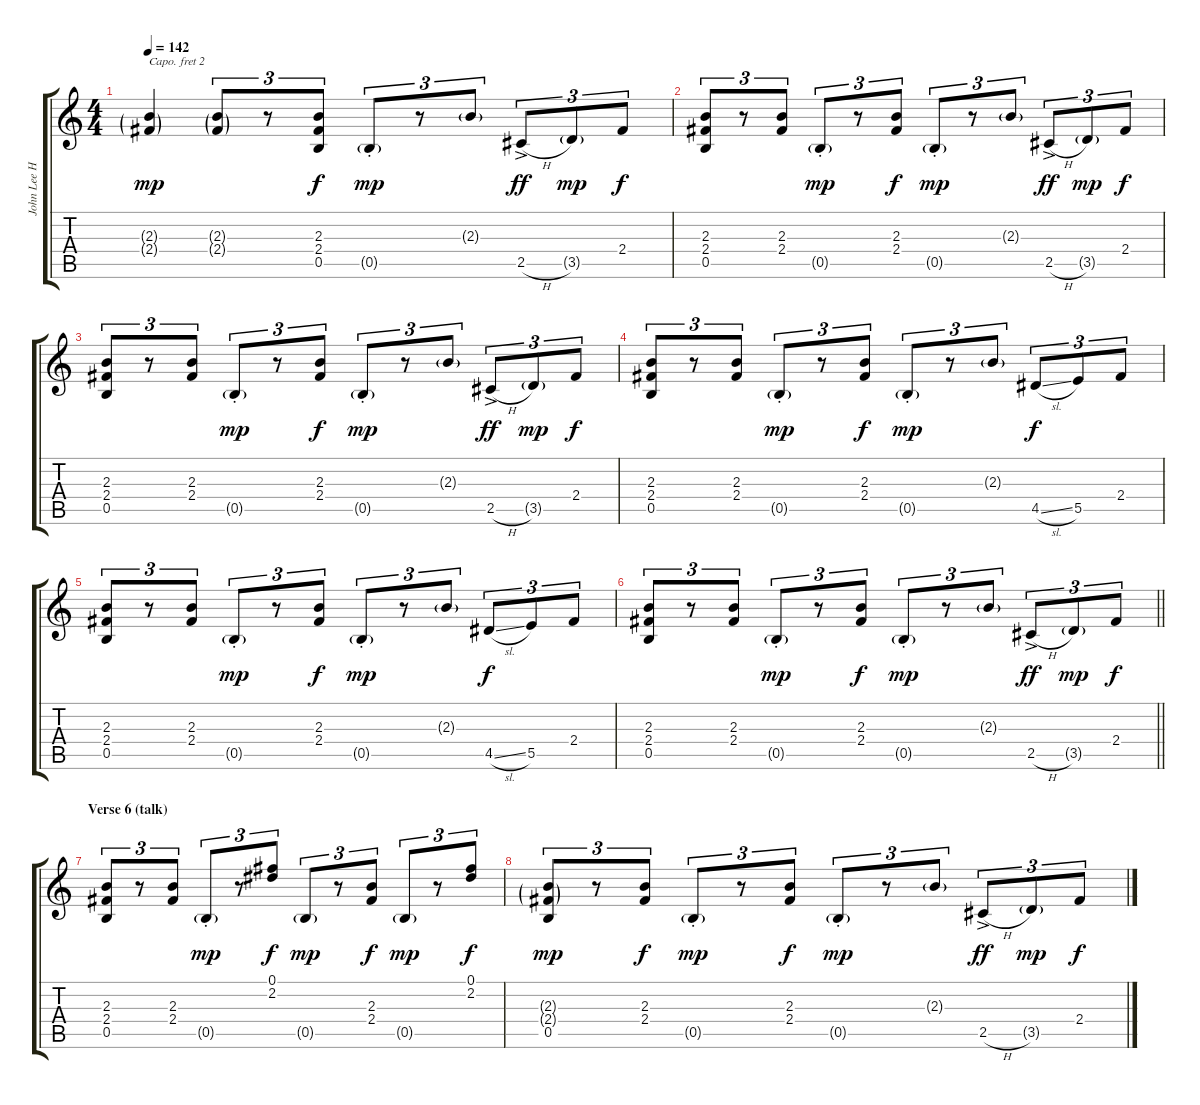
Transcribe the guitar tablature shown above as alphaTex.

\track ("John Lee Hooker" "John Lee H") {instrument acousticguitarnylon}
\staff {score tabs}
\capo 2
\tuning (E4 B3 G3 D3 A2 E2) {hide}
\ts (4 4)
\tempo 142
\clef g2
\ks c
(2.3{g} 2.4{g}).4{dy mp} (2.3{g} 2.4{g}).8{tu (3 2)} r.8{tu (3 2)} (2.3 2.4 0.5).8{tu (3 2) dy f} 0.5{g st}.8{tu (3 2) dy mp} r.8{tu (3 2)} 2.3{g}.8{tu (3 2)} 2.5{h ac}.8{tu (3 2) dy ff} 3.5{g}.8{tu (3 2) dy mp} 2.4.8{tu (3 2) dy f} |
(2.3 2.4 0.5).8{tu (3 2)} r.8{tu (3 2)} (2.3 2.4).8{tu (3 2)} 0.5{g st}.8{tu (3 2) dy mp} r.8{tu (3 2)} (2.3 2.4).8{tu (3 2) dy f} 0.5{g st}.8{tu (3 2) dy mp} r.8{tu (3 2)} 2.3{g}.8{tu (3 2)} 2.5{h ac}.8{tu (3 2) dy ff} 3.5{g}.8{tu (3 2) dy mp} 2.4.8{tu (3 2) dy f} |
(2.3 2.4 0.5).8{tu (3 2)} r.8{tu (3 2)} (2.3 2.4).8{tu (3 2)} 0.5{g st}.8{tu (3 2) dy mp} r.8{tu (3 2)} (2.3 2.4).8{tu (3 2) dy f} 0.5{g st}.8{tu (3 2) dy mp} r.8{tu (3 2)} 2.3{g}.8{tu (3 2)} 2.5{h ac}.8{tu (3 2) dy ff} 3.5{g}.8{tu (3 2) dy mp} 2.4.8{tu (3 2) dy f} |
(2.3 2.4 0.5).8{tu (3 2)} r.8{tu (3 2)} (2.3 2.4).8{tu (3 2)} 0.5{g st}.8{tu (3 2) dy mp} r.8{tu (3 2)} (2.3 2.4).8{tu (3 2) dy f} 0.5{g st}.8{tu (3 2) dy mp} r.8{tu (3 2)} 2.3{g}.8{tu (3 2)} 4.5{sl}.8{tu (3 2) dy f} 5.5.8{tu (3 2)} 2.4.8{tu (3 2)} |
(2.3 2.4 0.5).8{tu (3 2)} r.8{tu (3 2)} (2.3 2.4).8{tu (3 2)} 0.5{g st}.8{tu (3 2) dy mp} r.8{tu (3 2)} (2.3 2.4).8{tu (3 2) dy f} 0.5{g st}.8{tu (3 2) dy mp} r.8{tu (3 2)} 2.3{g}.8{tu (3 2)} 4.5{sl}.8{tu (3 2) dy f} 5.5.8{tu (3 2)} 2.4.8{tu (3 2)} |
\barLineRight lightlight
(2.3 2.4 0.5).8{tu (3 2)} r.8{tu (3 2)} (2.3 2.4).8{tu (3 2)} 0.5{g st}.8{tu (3 2) dy mp} r.8{tu (3 2)} (2.3 2.4).8{tu (3 2) dy f} 0.5{g st}.8{tu (3 2) dy mp} r.8{tu (3 2)} 2.3{g}.8{tu (3 2)} 2.5{h ac}.8{tu (3 2) dy ff} 3.5{g}.8{tu (3 2) dy mp} 2.4.8{tu (3 2) dy f} |
\section ("" "Verse 6 (talk)")
(2.3 2.4 0.5).8{tu (3 2)} r.8{tu (3 2)} (2.3 2.4).8{tu (3 2)} 0.5{g st}.8{tu (3 2) dy mp} r.8{tu (3 2)} (0.1 2.2).8{tu (3 2) dy f} 0.5{g}.8{tu (3 2) dy mp} r.8{tu (3 2)} (2.3 2.4).8{tu (3 2) dy f} 0.5{g}.8{tu (3 2) dy mp} r.8{tu (3 2)} (0.1 2.2).8{tu (3 2) dy f} |
(2.3{g} 2.4{g} 0.5).8{tu (3 2) dy mp} r.8{tu (3 2)} (2.3 2.4).8{tu (3 2) dy f} 0.5{g st}.8{tu (3 2) dy mp} r.8{tu (3 2)} (2.3 2.4).8{tu (3 2) dy f} 0.5{g st}.8{tu (3 2) dy mp} r.8{tu (3 2)} 2.3{g}.8{tu (3 2)} 2.5{h ac}.8{tu (3 2) dy ff} 3.5{g}.8{tu (3 2) dy mp} 2.4.8{tu (3 2) dy f}
